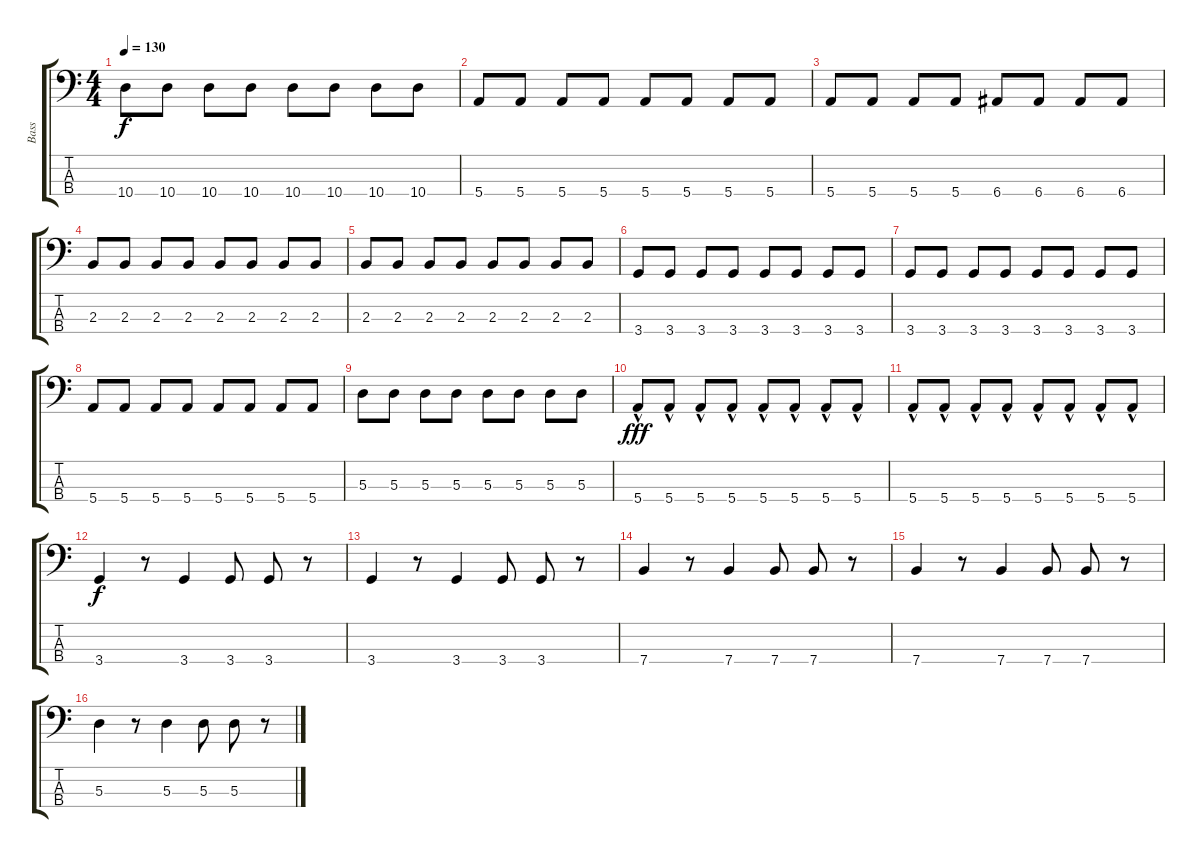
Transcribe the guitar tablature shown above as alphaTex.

\track ("Bass" "Bass") {instrument electricbassfinger}
\staff {score tabs}
\tuning (G2 D2 A1 E1) {hide}
\ts (4 4)
\tempo 130
\clef f4
\ks c
10.4.8{dy f} 10.4.8 10.4.8 10.4.8 10.4.8 10.4.8 10.4.8 10.4.8 |
5.4.8 5.4.8 5.4.8 5.4.8 5.4.8 5.4.8 5.4.8 5.4.8 |
5.4.8 5.4.8 5.4.8 5.4.8 6.4.8 6.4.8 6.4.8 6.4.8 |
2.3.8 2.3.8 2.3.8 2.3.8 2.3.8 2.3.8 2.3.8 2.3.8 |
2.3.8 2.3.8 2.3.8 2.3.8 2.3.8 2.3.8 2.3.8 2.3.8 |
3.4.8 3.4.8 3.4.8 3.4.8 3.4.8 3.4.8 3.4.8 3.4.8 |
3.4.8 3.4.8 3.4.8 3.4.8 3.4.8 3.4.8 3.4.8 3.4.8 |
5.4.8 5.4.8 5.4.8 5.4.8 5.4.8 5.4.8 5.4.8 5.4.8 |
5.3.8 5.3.8 5.3.8 5.3.8 5.3.8 5.3.8 5.3.8 5.3.8 |
5.4{hac}.8{dy fff} 5.4{hac}.8 5.4{hac}.8 5.4{hac}.8 5.4{hac}.8 5.4{hac}.8 5.4{hac}.8 5.4{hac}.8 |
5.4{hac}.8 5.4{hac}.8 5.4{hac}.8 5.4{hac}.8 5.4{hac}.8 5.4{hac}.8 5.4{hac}.8 5.4{hac}.8 |
3.4.4{dy f} r.8 3.4.4 3.4.8 3.4.8 r.8 |
3.4.4 r.8 3.4.4 3.4.8 3.4.8 r.8 |
7.4.4 r.8 7.4.4 7.4.8 7.4.8 r.8 |
7.4.4 r.8 7.4.4 7.4.8 7.4.8 r.8 |
5.3.4 r.8 5.3.4 5.3.8 5.3.8 r.8
